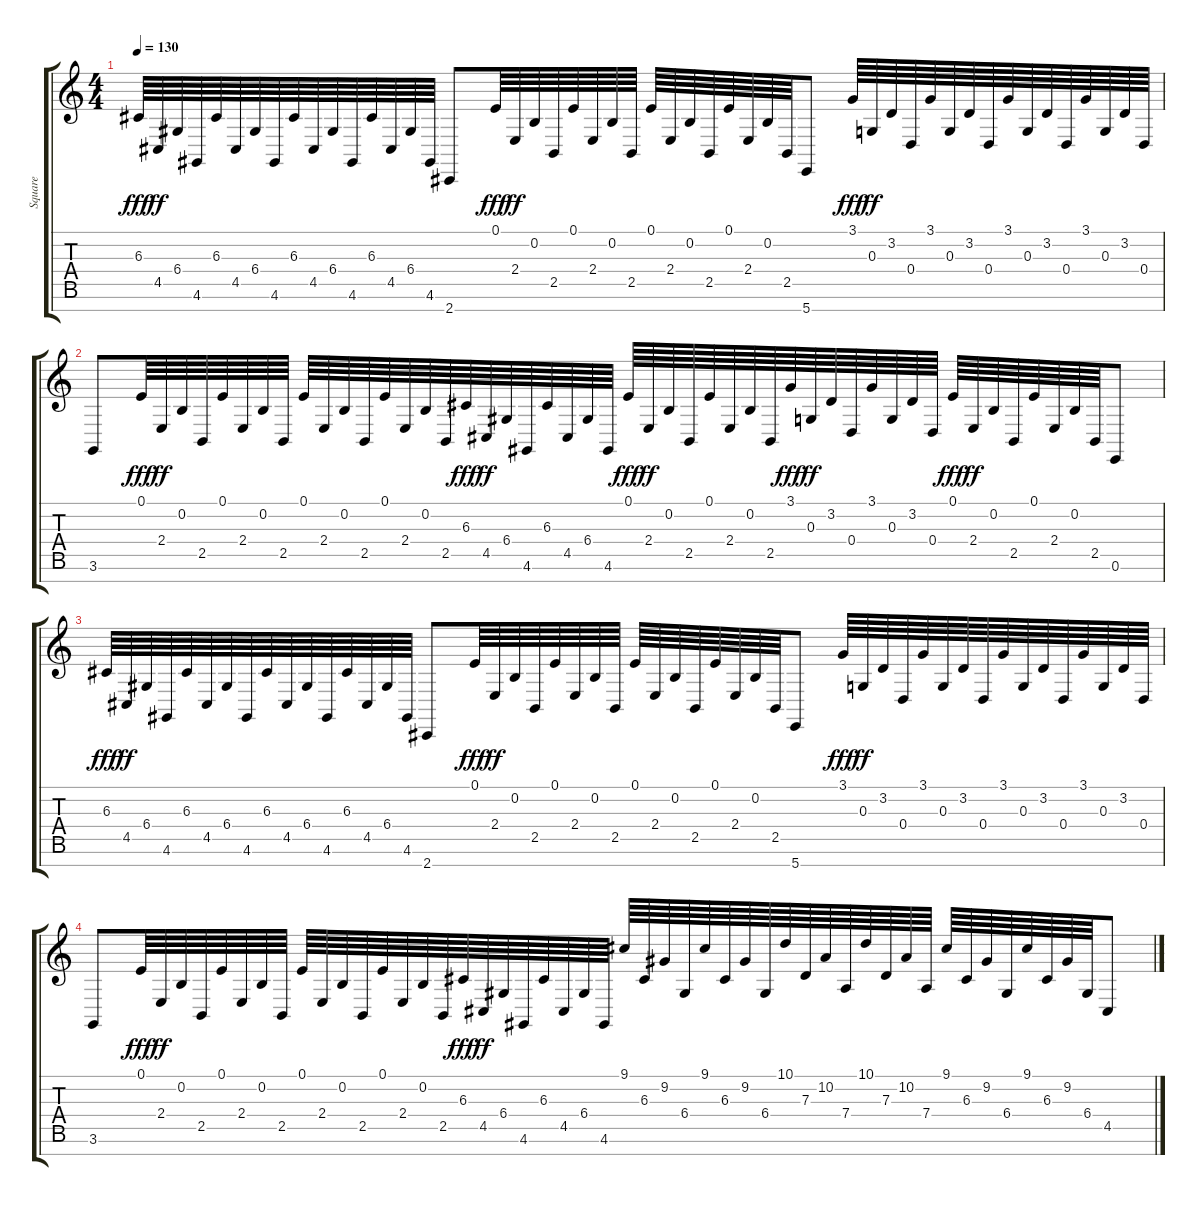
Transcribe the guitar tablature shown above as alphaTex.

\track ("Square" "Square") {instrument lead1square}
\staff {score tabs}
\tuning (E4 B3 G3 D3 A2 E2 B1) {hide}
\ts (4 4)
\tempo 130
\clef g2
\ks c
6.3.64{dy fff} 4.5.64{dy ff} 6.4.64 4.6.64 6.3.64 4.5.64 6.4.64 4.6.64 6.3.64 4.5.64 6.4.64 4.6.64 6.3.64 4.5.64 6.4.64 4.6.64 2.7.8 0.1.64{dy fff} 2.4.64{dy ff} 0.2.64 2.5.64 0.1.64 2.4.64 0.2.64 2.5.64 0.1.64 2.4.64 0.2.64 2.5.64 0.1.64 2.4.64 0.2.64 2.5.64 5.7.8 3.1.64{dy fff} 0.3.64{dy ff} 3.2.64 0.4.64 3.1.64 0.3.64 3.2.64 0.4.64 3.1.64 0.3.64 3.2.64 0.4.64 3.1.64 0.3.64 3.2.64 0.4.64 |
3.6.8 0.1.64{dy fff} 2.4.64{dy ff} 0.2.64 2.5.64 0.1.64 2.4.64 0.2.64 2.5.64 0.1.64 2.4.64 0.2.64 2.5.64 0.1.64 2.4.64 0.2.64 2.5.64 6.3.64{dy fff} 4.5.64{dy ff} 6.4.64 4.6.64 6.3.64 4.5.64 6.4.64 4.6.64 0.1.64{dy fff} 2.4.64{dy ff} 0.2.64 2.5.64 0.1.64 2.4.64 0.2.64 2.5.64 3.1.64{dy fff} 0.3.64{dy ff} 3.2.64 0.4.64 3.1.64 0.3.64 3.2.64 0.4.64 0.1.64{dy fff} 2.4.64{dy ff} 0.2.64 2.5.64 0.1.64 2.4.64 0.2.64 2.5.64 0.6.8 |
6.3.64{dy fff} 4.5.64{dy ff} 6.4.64 4.6.64 6.3.64 4.5.64 6.4.64 4.6.64 6.3.64 4.5.64 6.4.64 4.6.64 6.3.64 4.5.64 6.4.64 4.6.64 2.7.8 0.1.64{dy fff} 2.4.64{dy ff} 0.2.64 2.5.64 0.1.64 2.4.64 0.2.64 2.5.64 0.1.64 2.4.64 0.2.64 2.5.64 0.1.64 2.4.64 0.2.64 2.5.64 5.7.8 3.1.64{dy fff} 0.3.64{dy ff} 3.2.64 0.4.64 3.1.64 0.3.64 3.2.64 0.4.64 3.1.64 0.3.64 3.2.64 0.4.64 3.1.64 0.3.64 3.2.64 0.4.64 |
3.6.8 0.1.64{dy fff} 2.4.64{dy ff} 0.2.64 2.5.64 0.1.64 2.4.64 0.2.64 2.5.64 0.1.64 2.4.64 0.2.64 2.5.64 0.1.64 2.4.64 0.2.64 2.5.64 6.3.64{dy fff} 4.5.64{dy ff} 6.4.64 4.6.64 6.3.64 4.5.64 6.4.64 4.6.64 9.1.64 6.3.64 9.2.64 6.4.64 9.1.64 6.3.64 9.2.64 6.4.64 10.1.64 7.3.64 10.2.64 7.4.64 10.1.64 7.3.64 10.2.64 7.4.64 9.1.64 6.3.64 9.2.64 6.4.64 9.1.64 6.3.64 9.2.64 6.4.64 4.5.8
